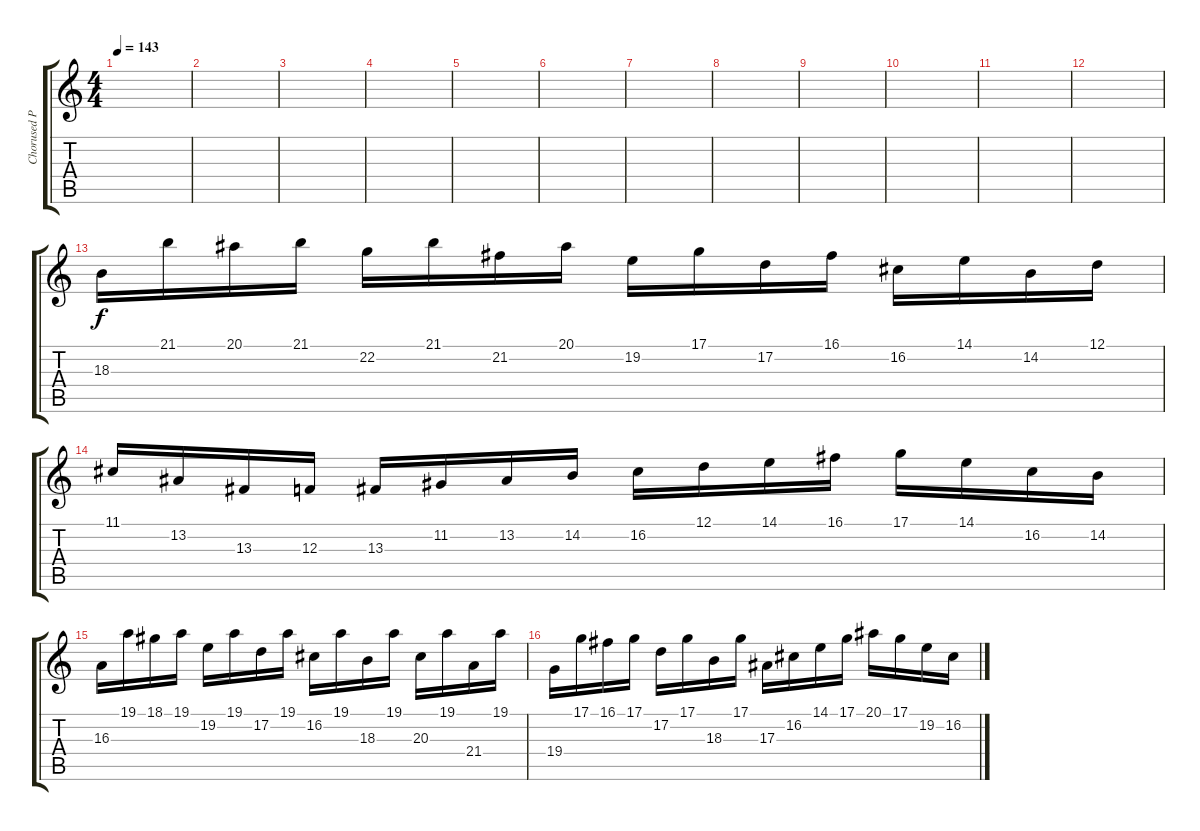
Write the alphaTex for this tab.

\track ("Chorused Piano" "Chorused P") {instrument electricpiano2}
\staff {score tabs}
\tuning (D4 A3 F3 C3 G2 D2) {hide}
\ts (4 4)
\tempo 143
\clef g2
\ks c
|
|
|
|
|
|
|
|
|
|
|
|
18.3.16 21.1.16 20.1.16 21.1.16 22.2.16 21.1.16 21.2.16 20.1.16 19.2.16 17.1.16 17.2.16 16.1.16 16.2.16 14.1.16 14.2.16 12.1.16 |
11.1.16 13.2.16 13.3.16 12.3.16 13.3.16 11.2.16 13.2.16 14.2.16 16.2.16 12.1.16 14.1.16 16.1.16 17.1.16 14.1.16 16.2.16 14.2.16 |
16.3.16 19.1.16 18.1.16 19.1.16 19.2.16 19.1.16 17.2.16 19.1.16 16.2.16 19.1.16 18.3.16 19.1.16 20.3.16 19.1.16 21.4.16 19.1.16 |
19.4.16 17.1.16 16.1.16 17.1.16 17.2.16 17.1.16 18.3.16 17.1.16 17.3.16 16.2.16 14.1.16 17.1.16 20.1.16 17.1.16 19.2.16 16.2.16
